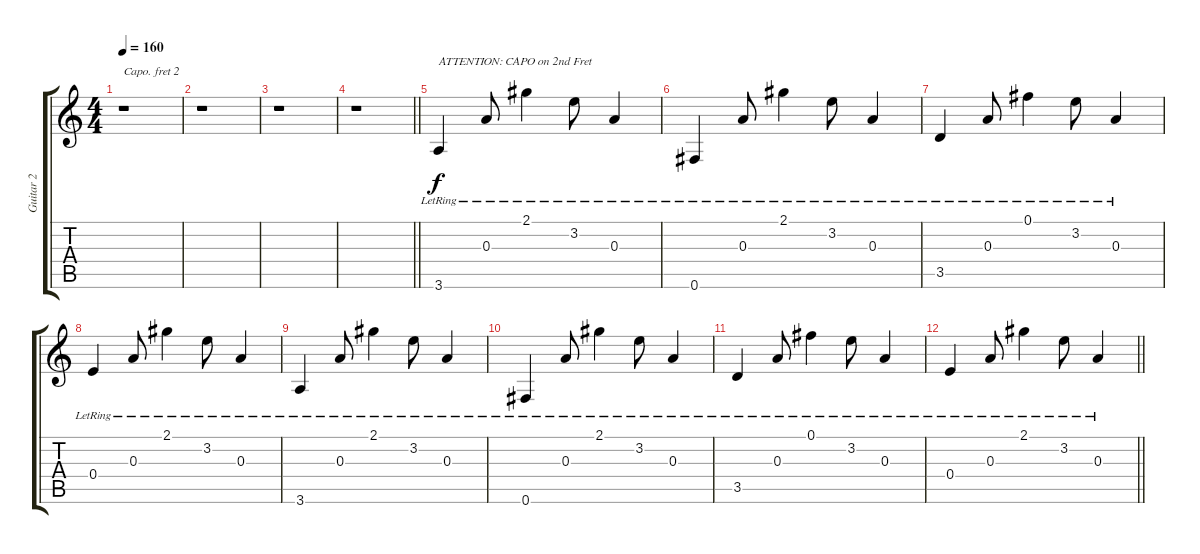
\track ("Guitar 2" "Guitar 2") {instrument acousticguitarsteel}
\staff {score tabs}
\capo 2
\tuning (E4 B3 G3 D3 A2 E2) {hide}
\ts (4 4)
\tempo 160
\clef g2
\ks c
r.1{dy f} |
r.1 |
r.1 |
\barLineRight lightlight
r.1 |
3.6{lr}.4{txt "ATTENTION: CAPO on 2nd Fret" balance 8 instrument acousticguitarsteel} 0.3{lr}.8 2.1{lr}.4 3.2{lr}.8 0.3{lr}.4 |
0.6{lr}.4 0.3{lr}.8 2.1{lr}.4 3.2{lr}.8 0.3{lr}.4 |
3.5{lr}.4 0.3{lr}.8 0.1{lr}.4 3.2{lr}.8 0.3{lr}.4 |
0.4{lr}.4 0.3{lr}.8 2.1{lr}.4 3.2{lr}.8 0.3{lr}.4 |
3.6{lr}.4 0.3{lr}.8 2.1{lr}.4 3.2{lr}.8 0.3{lr}.4 |
0.6{lr}.4 0.3{lr}.8 2.1{lr}.4 3.2{lr}.8 0.3{lr}.4 |
3.5{lr}.4 0.3{lr}.8 0.1{lr}.4 3.2{lr}.8 0.3{lr}.4 |
\barLineRight lightlight
0.4{lr}.4 0.3{lr}.8 2.1{lr}.4 3.2{lr}.8 0.3{lr}.4
